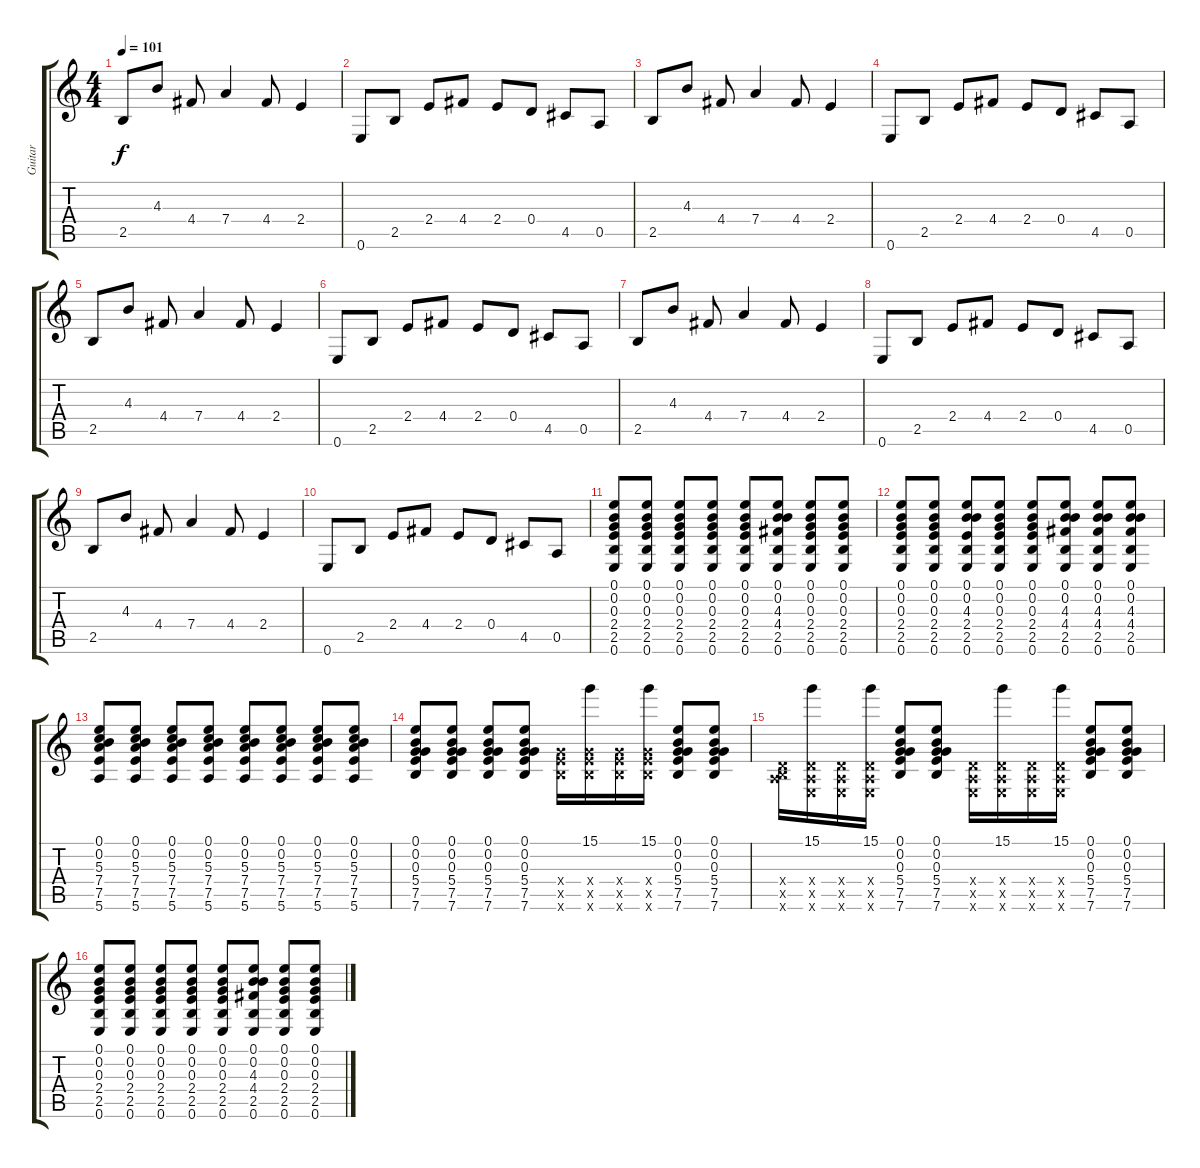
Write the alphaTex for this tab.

\track ("Guitar" "Guitar") {instrument electricguitarjazz}
\staff {score tabs}
\tuning (E4 B3 G3 D3 A2 E2) {hide}
\ts (4 4)
\tempo 101
\clef g2
\ks c
2.5.8{dy f} 4.3.8 4.4.8 7.4.4 4.4.8 2.4.4 |
0.6.8 2.5.8 2.4.8 4.4.8 2.4.8 0.4.8 4.5.8 0.5.8 |
2.5.8 4.3.8 4.4.8 7.4.4 4.4.8 2.4.4 |
0.6.8 2.5.8 2.4.8 4.4.8 2.4.8 0.4.8 4.5.8 0.5.8 |
2.5.8 4.3.8 4.4.8 7.4.4 4.4.8 2.4.4 |
0.6.8 2.5.8 2.4.8 4.4.8 2.4.8 0.4.8 4.5.8 0.5.8 |
2.5.8 4.3.8 4.4.8 7.4.4 4.4.8 2.4.4 |
0.6.8 2.5.8 2.4.8 4.4.8 2.4.8 0.4.8 4.5.8 0.5.8 |
2.5.8 4.3.8 4.4.8 7.4.4 4.4.8 2.4.4 |
0.6.8 2.5.8 2.4.8 4.4.8 2.4.8 0.4.8 4.5.8 0.5.8 |
(0.1 0.2 0.3 2.4 2.5 0.6).8{instrument overdrivenguitar} (0.1 0.2 0.3 2.4 2.5 0.6).8 (0.1 0.2 0.3 2.4 2.5 0.6).8 (0.1 0.2 0.3 2.4 2.5 0.6).8 (0.1 0.2 0.3 2.4 2.5 0.6).8 (0.1 0.2 4.3 4.4 2.5 0.6).8 (0.1 0.2 0.3 2.4 2.5 0.6).8 (0.1 0.2 0.3 2.4 2.5 0.6).8 |
(0.1 0.2 0.3 2.4 2.5 0.6).8{instrument overdrivenguitar} (0.1 0.2 0.3 2.4 2.5 0.6).8 (0.1 0.2 4.3 2.4 2.5 0.6).8 (0.1 0.2 0.3 2.4 2.5 0.6).8 (0.1 0.2 0.3 2.4 2.5 0.6).8 (0.1 0.2 4.3 4.4 2.5 0.6).8 (0.1 0.2 4.3 4.4 2.5 0.6).8 (0.1 0.2 4.3 4.4 2.5 0.6).8 |
(0.1 0.2 5.3 7.4 7.5 5.6).8{instrument overdrivenguitar} (0.1 0.2 5.3 7.4 7.5 5.6).8 (0.1 0.2 5.3 7.4 7.5 5.6).8 (0.1 0.2 5.3 7.4 7.5 5.6).8 (0.1 0.2 5.3 7.4 7.5 5.6).8 (0.1 0.2 5.3 7.4 7.5 5.6).8 (0.1 0.2 5.3 7.4 7.5 5.6).8 (0.1 0.2 5.3 7.4 7.5 5.6).8 |
(0.1 0.2 0.3 5.4 7.5 7.6).8{instrument overdrivenguitar} (0.1 0.2 0.3 5.4 7.5 7.6).8 (0.1 0.2 0.3 5.4 7.5 7.6).8 (0.1 0.2 0.3 5.4 7.5 7.6).8 (5.4{x} 7.5{x} 7.6{x}).16 (15.1 5.4{x} 7.5{x} 7.6{x}).16 (5.4{x} 7.5{x} 7.6{x}).16 (15.1 5.4{x} 7.5{x} 7.6{x}).16 (0.1 0.2 0.3 5.4 7.5 7.6).8 (0.1 0.2 0.3 5.4 7.5 7.6).8 |
(0.4{x} 0.5{x} 7.6{x}).16{instrument overdrivenguitar} (15.1 0.4{x} 0.5{x} 0.6{x}).16 (0.4{x} 0.5{x} 0.6{x}).16 (15.1 0.4{x} 0.5{x} 0.6{x}).16 (0.1 0.2 0.3 5.4 7.5 7.6).8 (0.1 0.2 0.3 5.4 7.5 7.6).8 (0.4{x} 0.5{x} 0.6{x}).16 (15.1 0.4{x} 0.5{x} 0.6{x}).16 (0.4{x} 0.5{x} 0.6{x}).16 (15.1 0.4{x} 0.5{x} 0.6{x}).16 (0.1 0.2 0.3 5.4 7.5 7.6).8 (0.1 0.2 0.3 5.4 7.5 7.6).8 |
(0.1 0.2 0.3 2.4 2.5 0.6).8{instrument overdrivenguitar} (0.1 0.2 0.3 2.4 2.5 0.6).8 (0.1 0.2 0.3 2.4 2.5 0.6).8 (0.1 0.2 0.3 2.4 2.5 0.6).8 (0.1 0.2 0.3 2.4 2.5 0.6).8 (0.1 0.2 4.3 4.4 2.5 0.6).8 (0.1 0.2 0.3 2.4 2.5 0.6).8 (0.1 0.2 0.3 2.4 2.5 0.6).8
